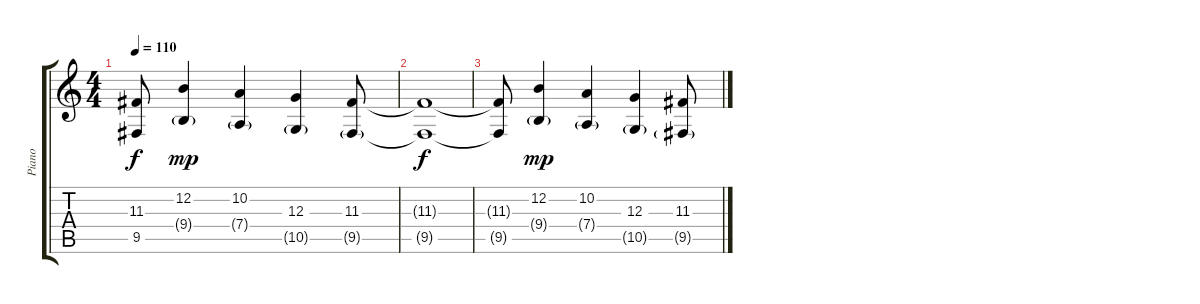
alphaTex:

\track ("Piano" "Piano") {instrument electricpiano1}
\staff {score tabs}
\tuning (E4 B3 G3 D3 A2 E2) {hide}
\ts (4 4)
\tempo 110
\clef g2
\ks c
(11.3{t} 9.5{t}).8{dy f} (12.2 9.4{g}).4{dy mp} (10.2 7.4{g}).4 (12.3 10.5{g}).4 (11.3 9.5{g}).8 |
(11.3{t} 9.5{t}).1{dy f} |
(11.3{t} 9.5{t}).8 (12.2 9.4{g}).4{dy mp} (10.2 7.4{g}).4 (12.3 10.5{g}).4 (11.3 9.5{g}).8
